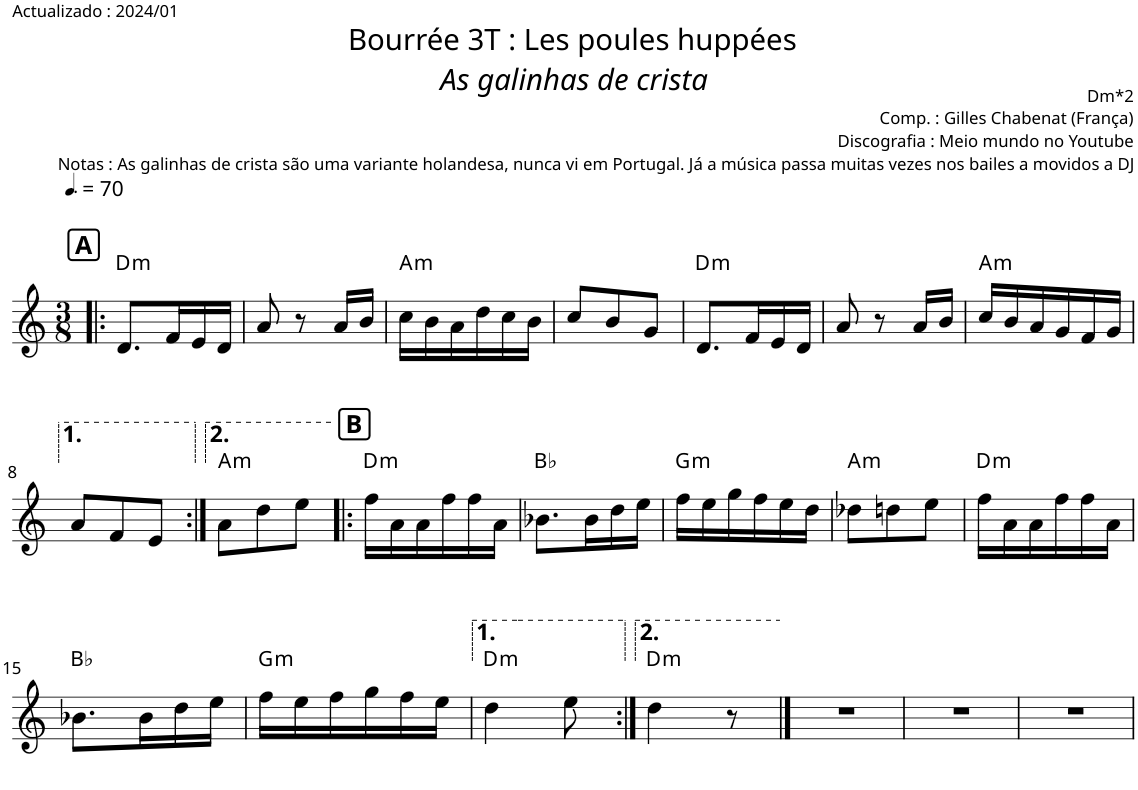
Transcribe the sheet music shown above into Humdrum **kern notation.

**kern	**harte
*part1	*part1
*staff1	*
*I"Piano	*
*I'Pno.	*
*clefG2	*
*k[]	*
*M3/8	*
*MM105	*
!!LO:REH:place=s1:a:B:cj:fs=12:t=A
=1!|:	=1!|:
!	!LO:H:kt=m
8.d/L	D:min
16f/L	.
16e/	.
16d/JJ	.
=2	=2
8a/	.
8r	.
16a/LL	.
16b/JJ	.
=3	=3
!	!LO:H:kt=m
16cc\LL	A:min
16b\	.
16a\	.
16dd\	.
16cc\	.
16b\JJ	.
=4	=4
8cc/L	.
8b/	.
8g/J	.
=5	=5
!	!LO:H:kt=m
8.d/L	D:min
16f/L	.
16e/	.
16d/JJ	.
=6	=6
8a/	.
8r	.
16a/LL	.
16b/JJ	.
=7	=7
!	!LO:H:kt=m
16cc/LL	A:min
16b/	.
16a/	.
16g/	.
16f/	.
16g/JJ	.
!!LO:LB:g=z
=8	=8
8a/L	.
8f/	.
8e/J	.
=9:|!	=9:|!
!	!LO:H:kt=m
8a\L	A:min
8dd\	.
8ee\J	.
!!LO:REH:place=s1:a:B:cj:fs=12:t=B
=10!|:	=10!|:
!	!LO:H:kt=m
16ff\LL	D:min
16a\	.
16a\	.
16ff\	.
16ff\	.
16a\JJ	.
=11	=11
8.b-X\L	Bb:maj
16b-\L	.
16dd\	.
16ee\JJ	.
=12	=12
!	!LO:H:kt=m
16ff\LL	G:min
16ee\	.
16gg\	.
16ff\	.
16ee\	.
16dd\JJ	.
=13	=13
!	!LO:H:kt=m
8dd-X\L	A:min
8ddn\	.
8ee\J	.
=14	=14
!	!LO:H:kt=m
16ff\LL	D:min
16a\	.
16a\	.
16ff\	.
16ff\	.
16a\JJ	.
!!LO:LB:g=z
=15	=15
8.b-X\L	Bb:maj
16b-\L	.
16dd\	.
16ee\JJ	.
=16	=16
!	!LO:H:kt=m
16ff\LL	G:min
16ee\	.
16ff\	.
16gg\	.
16ff\	.
16ee\JJ	.
=17	=17
!	!LO:H:kt=m
4dd\	D:min
8ee\	.
=18:|!	=18:|!
!	!LO:H:kt=m
4dd\	D:min
8r	.
==19	==19
4.r	.
=20	=20
4.r	.
=21	=21
4.r	.
=	=
*-	*-
